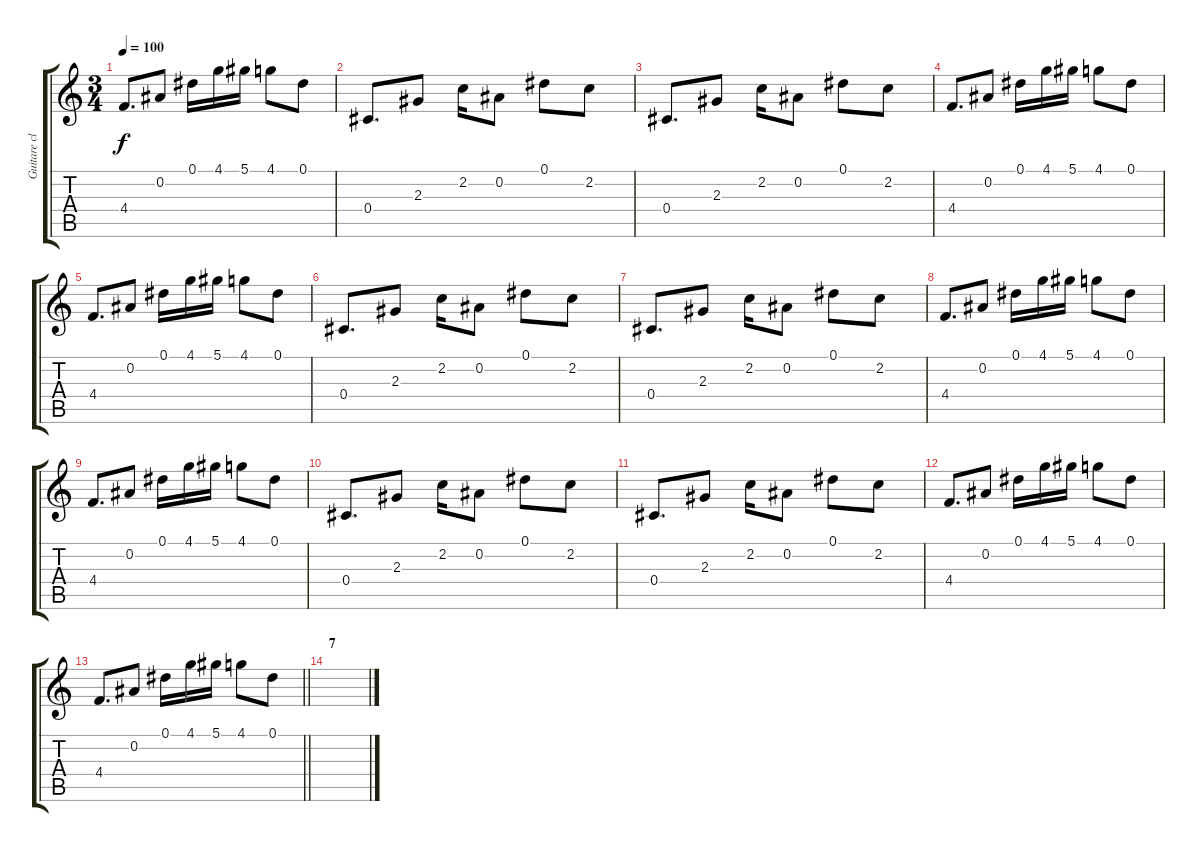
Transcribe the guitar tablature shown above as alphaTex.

\track ("Guitare clean droite" "Guitare cl") {instrument electricguitarjazz}
\staff {score tabs}
\tuning (Eb4 Bb3 Gb3 Db3 Ab2 Db2) {hide}
\ts (3 4)
\tempo 100
\clef g2
\ks c
4.4.8{d dy f} 0.2.8 0.1.16 4.1.16 5.1.16 4.1.8 0.1.8 |
0.4.8{d} 2.3.8 2.2.16 0.2.8 0.1.8 2.2.8 |
0.4.8{d} 2.3.8 2.2.16 0.2.8 0.1.8 2.2.8 |
4.4.8{d} 0.2.8 0.1.16 4.1.16 5.1.16 4.1.8 0.1.8 |
4.4.8{d} 0.2.8 0.1.16 4.1.16 5.1.16 4.1.8 0.1.8 |
0.4.8{d} 2.3.8 2.2.16 0.2.8 0.1.8 2.2.8 |
0.4.8{d} 2.3.8 2.2.16 0.2.8 0.1.8 2.2.8 |
4.4.8{d} 0.2.8 0.1.16 4.1.16 5.1.16 4.1.8 0.1.8 |
4.4.8{d} 0.2.8 0.1.16 4.1.16 5.1.16 4.1.8 0.1.8 |
0.4.8{d} 2.3.8 2.2.16 0.2.8 0.1.8 2.2.8 |
0.4.8{d} 2.3.8 2.2.16 0.2.8 0.1.8 2.2.8 |
4.4.8{d} 0.2.8 0.1.16 4.1.16 5.1.16 4.1.8 0.1.8 |
\barLineRight lightlight
4.4.8{d} 0.2.8 0.1.16 4.1.16 5.1.16 4.1.8 0.1.8 |
\section ("" "7")
